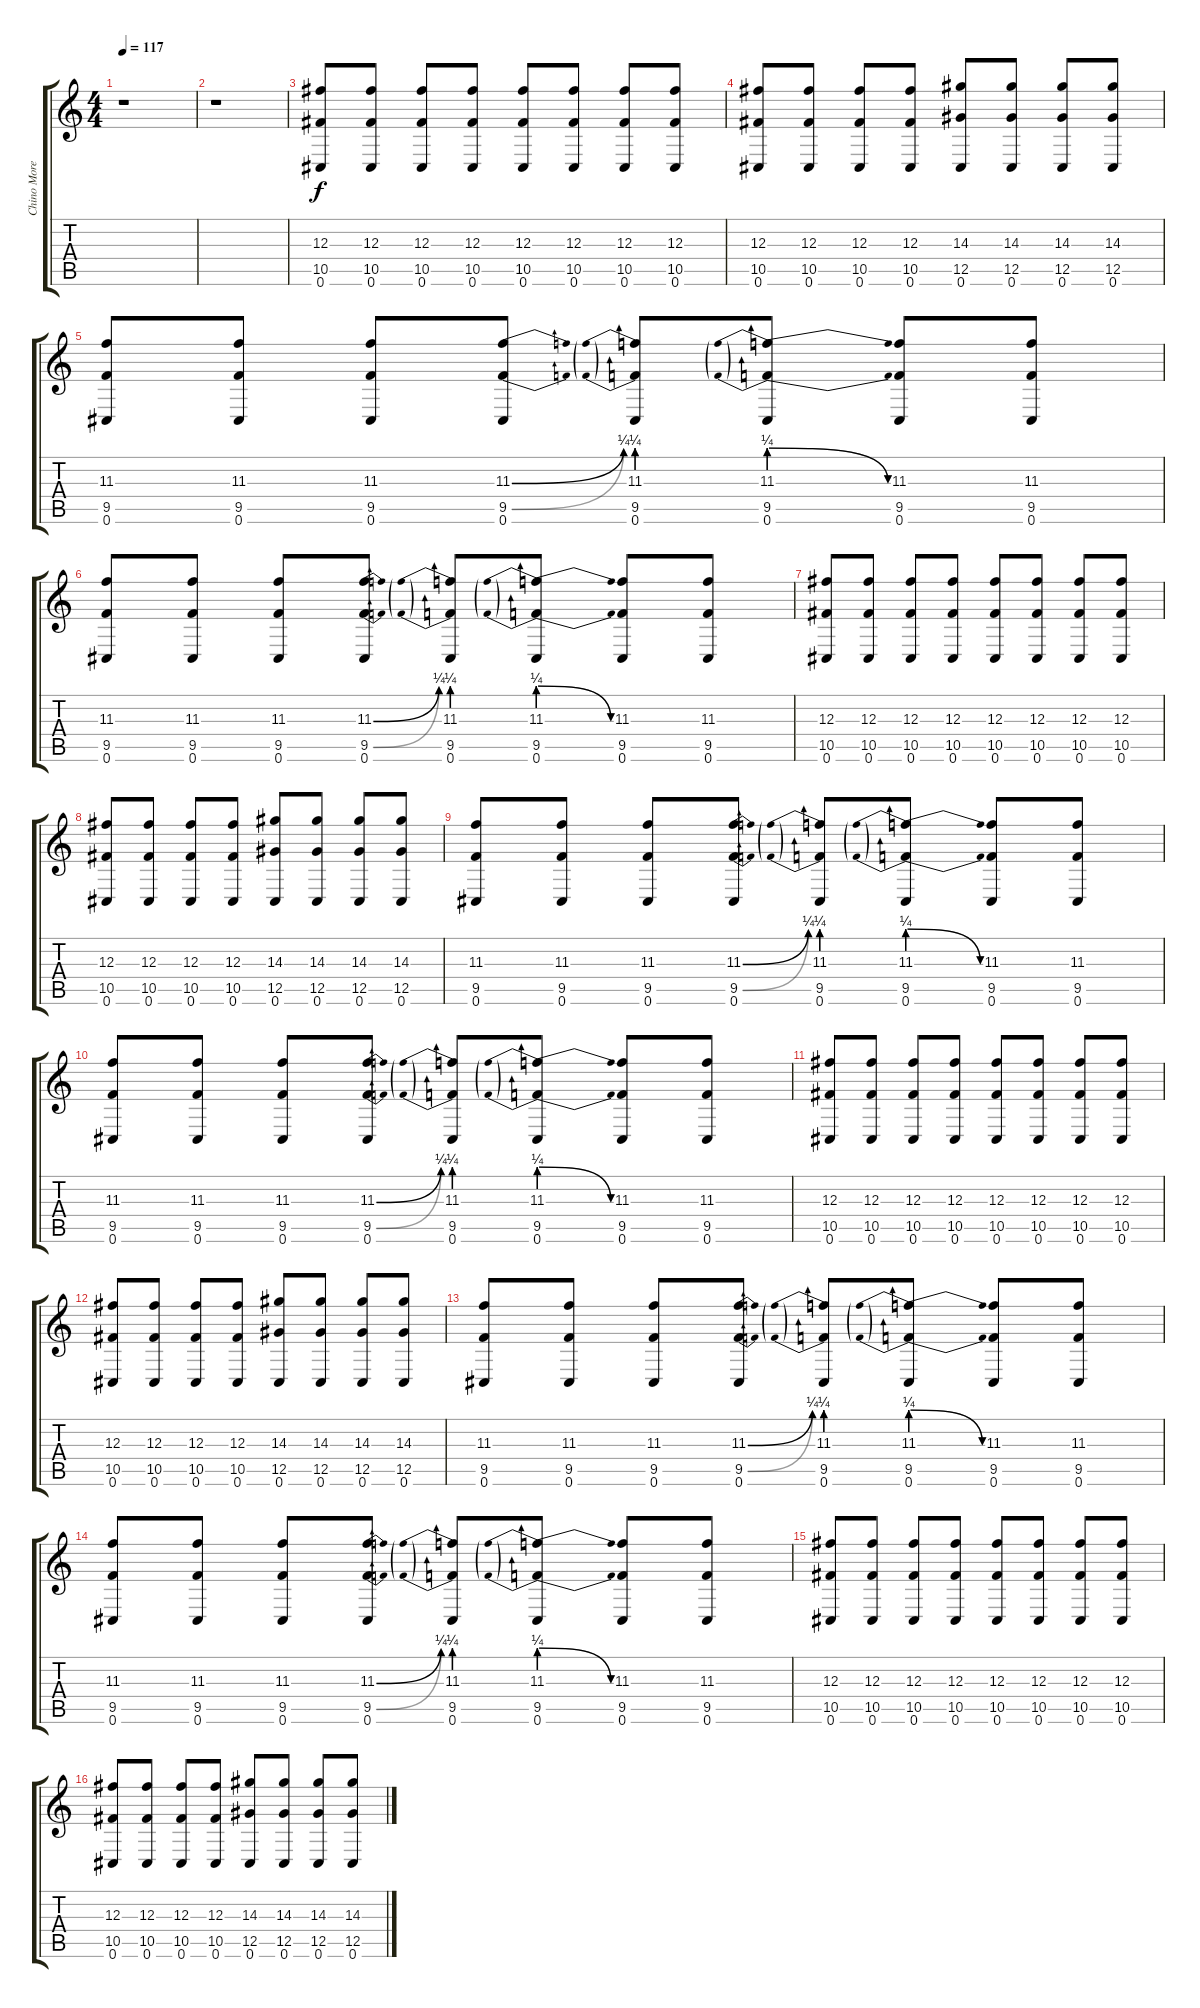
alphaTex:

\track ("Chino Moreno" "Chino More") {instrument distortionguitar}
\staff {score tabs}
\tuning (Eb4 Bb3 Gb3 Db3 Ab2 Db2) {hide}
\ts (4 4)
\tempo 117
\clef g2
\ks c
r.1{dy f} |
r.1 |
(12.3 10.5 0.6).8 (12.3 10.5 0.6).8 (12.3 10.5 0.6).8 (12.3 10.5 0.6).8 (12.3 10.5 0.6).8 (12.3 10.5 0.6).8 (12.3 10.5 0.6).8 (12.3 10.5 0.6).8 |
(12.3 10.5 0.6).8 (12.3 10.5 0.6).8 (12.3 10.5 0.6).8 (12.3 10.5 0.6).8 (14.3 12.5 0.6).8 (14.3 12.5 0.6).8 (14.3 12.5 0.6).8 (14.3 12.5 0.6).8 |
(11.3 9.5 0.6).8 (11.3 9.5 0.6).8 (11.3 9.5 0.6).8 (11.3{be (bend 0 0 60 1)} 9.5{be (bend 0 0 60 1)} 0.6).8 (11.3{be (prebend 0 1 60 1)} 9.5{be (prebend 0 1 60 1)} 0.6).8 (11.3{be (prebendrelease 0 1 60 0)} 9.5{be (prebendrelease 0 1 60 0)} 0.6).8 (11.3 9.5 0.6).8 (11.3 9.5 0.6).8 |
(11.3 9.5 0.6).8 (11.3 9.5 0.6).8 (11.3 9.5 0.6).8 (11.3{be (bend 0 0 60 1)} 9.5{be (bend 0 0 60 1)} 0.6).8 (11.3{be (prebend 0 1 60 1)} 9.5{be (prebend 0 1 60 1)} 0.6).8 (11.3{be (prebendrelease 0 1 60 0)} 9.5{be (prebendrelease 0 1 60 0)} 0.6).8 (11.3 9.5 0.6).8 (11.3 9.5 0.6).8 |
(12.3 10.5 0.6).8 (12.3 10.5 0.6).8 (12.3 10.5 0.6).8 (12.3 10.5 0.6).8 (12.3 10.5 0.6).8 (12.3 10.5 0.6).8 (12.3 10.5 0.6).8 (12.3 10.5 0.6).8 |
(12.3 10.5 0.6).8 (12.3 10.5 0.6).8 (12.3 10.5 0.6).8 (12.3 10.5 0.6).8 (14.3 12.5 0.6).8 (14.3 12.5 0.6).8 (14.3 12.5 0.6).8 (14.3 12.5 0.6).8 |
(11.3 9.5 0.6).8 (11.3 9.5 0.6).8 (11.3 9.5 0.6).8 (11.3{be (bend 0 0 60 1)} 9.5{be (bend 0 0 60 1)} 0.6).8 (11.3{be (prebend 0 1 60 1)} 9.5{be (prebend 0 1 60 1)} 0.6).8 (11.3{be (prebendrelease 0 1 60 0)} 9.5{be (prebendrelease 0 1 60 0)} 0.6).8 (11.3 9.5 0.6).8 (11.3 9.5 0.6).8 |
(11.3 9.5 0.6).8 (11.3 9.5 0.6).8 (11.3 9.5 0.6).8 (11.3{be (bend 0 0 60 1)} 9.5{be (bend 0 0 60 1)} 0.6).8 (11.3{be (prebend 0 1 60 1)} 9.5{be (prebend 0 1 60 1)} 0.6).8 (11.3{be (prebendrelease 0 1 60 0)} 9.5{be (prebendrelease 0 1 60 0)} 0.6).8 (11.3 9.5 0.6).8 (11.3 9.5 0.6).8 |
(12.3 10.5 0.6).8 (12.3 10.5 0.6).8 (12.3 10.5 0.6).8 (12.3 10.5 0.6).8 (12.3 10.5 0.6).8 (12.3 10.5 0.6).8 (12.3 10.5 0.6).8 (12.3 10.5 0.6).8 |
(12.3 10.5 0.6).8 (12.3 10.5 0.6).8 (12.3 10.5 0.6).8 (12.3 10.5 0.6).8 (14.3 12.5 0.6).8 (14.3 12.5 0.6).8 (14.3 12.5 0.6).8 (14.3 12.5 0.6).8 |
(11.3 9.5 0.6).8 (11.3 9.5 0.6).8 (11.3 9.5 0.6).8 (11.3{be (bend 0 0 60 1)} 9.5{be (bend 0 0 60 1)} 0.6).8 (11.3{be (prebend 0 1 60 1)} 9.5{be (prebend 0 1 60 1)} 0.6).8 (11.3{be (prebendrelease 0 1 60 0)} 9.5{be (prebendrelease 0 1 60 0)} 0.6).8 (11.3 9.5 0.6).8 (11.3 9.5 0.6).8 |
(11.3 9.5 0.6).8 (11.3 9.5 0.6).8 (11.3 9.5 0.6).8 (11.3{be (bend 0 0 60 1)} 9.5{be (bend 0 0 60 1)} 0.6).8 (11.3{be (prebend 0 1 60 1)} 9.5{be (prebend 0 1 60 1)} 0.6).8 (11.3{be (prebendrelease 0 1 60 0)} 9.5{be (prebendrelease 0 1 60 0)} 0.6).8 (11.3 9.5 0.6).8 (11.3 9.5 0.6).8 |
(12.3 10.5 0.6).8 (12.3 10.5 0.6).8 (12.3 10.5 0.6).8 (12.3 10.5 0.6).8 (12.3 10.5 0.6).8 (12.3 10.5 0.6).8 (12.3 10.5 0.6).8 (12.3 10.5 0.6).8 |
(12.3 10.5 0.6).8 (12.3 10.5 0.6).8 (12.3 10.5 0.6).8 (12.3 10.5 0.6).8 (14.3 12.5 0.6).8 (14.3 12.5 0.6).8 (14.3 12.5 0.6).8 (14.3 12.5 0.6).8
